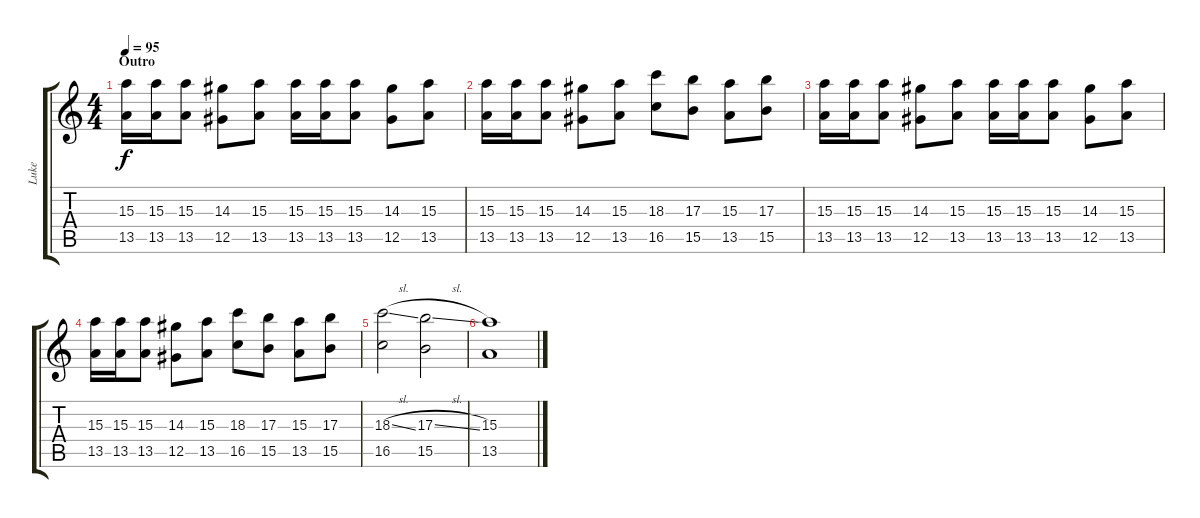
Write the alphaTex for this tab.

\track ("Luke" "Luke") {instrument distortionguitar}
\staff {score tabs}
\tuning (Eb4 Bb3 Gb3 Db3 Ab2 Eb2) {hide}
\ts (4 4)
\section ("" "Outro")
\tempo 95
\clef g2
\ks c
(15.3 13.5).16{dy f} (15.3 13.5).16 (15.3 13.5).8 (14.3 12.5).8 (15.3 13.5).8 (15.3 13.5).16 (15.3 13.5).16 (15.3 13.5).8 (14.3 12.5).8 (15.3 13.5).8 |
(15.3 13.5).16 (15.3 13.5).16 (15.3 13.5).8 (14.3 12.5).8 (15.3 13.5).8 (18.3 16.5).8 (17.3 15.5).8 (15.3 13.5).8 (17.3 15.5).8 |
(15.3 13.5).16 (15.3 13.5).16 (15.3 13.5).8 (14.3 12.5).8 (15.3 13.5).8 (15.3 13.5).16 (15.3 13.5).16 (15.3 13.5).8 (14.3 12.5).8 (15.3 13.5).8 |
(15.3 13.5).16 (15.3 13.5).16 (15.3 13.5).8 (14.3 12.5).8 (15.3 13.5).8 (18.3 16.5).8 (17.3 15.5).8 (15.3 13.5).8 (17.3 15.5).8 |
(18.3{sl} 16.5).2 (17.3{sl} 15.5).2 |
(15.3 13.5).1
